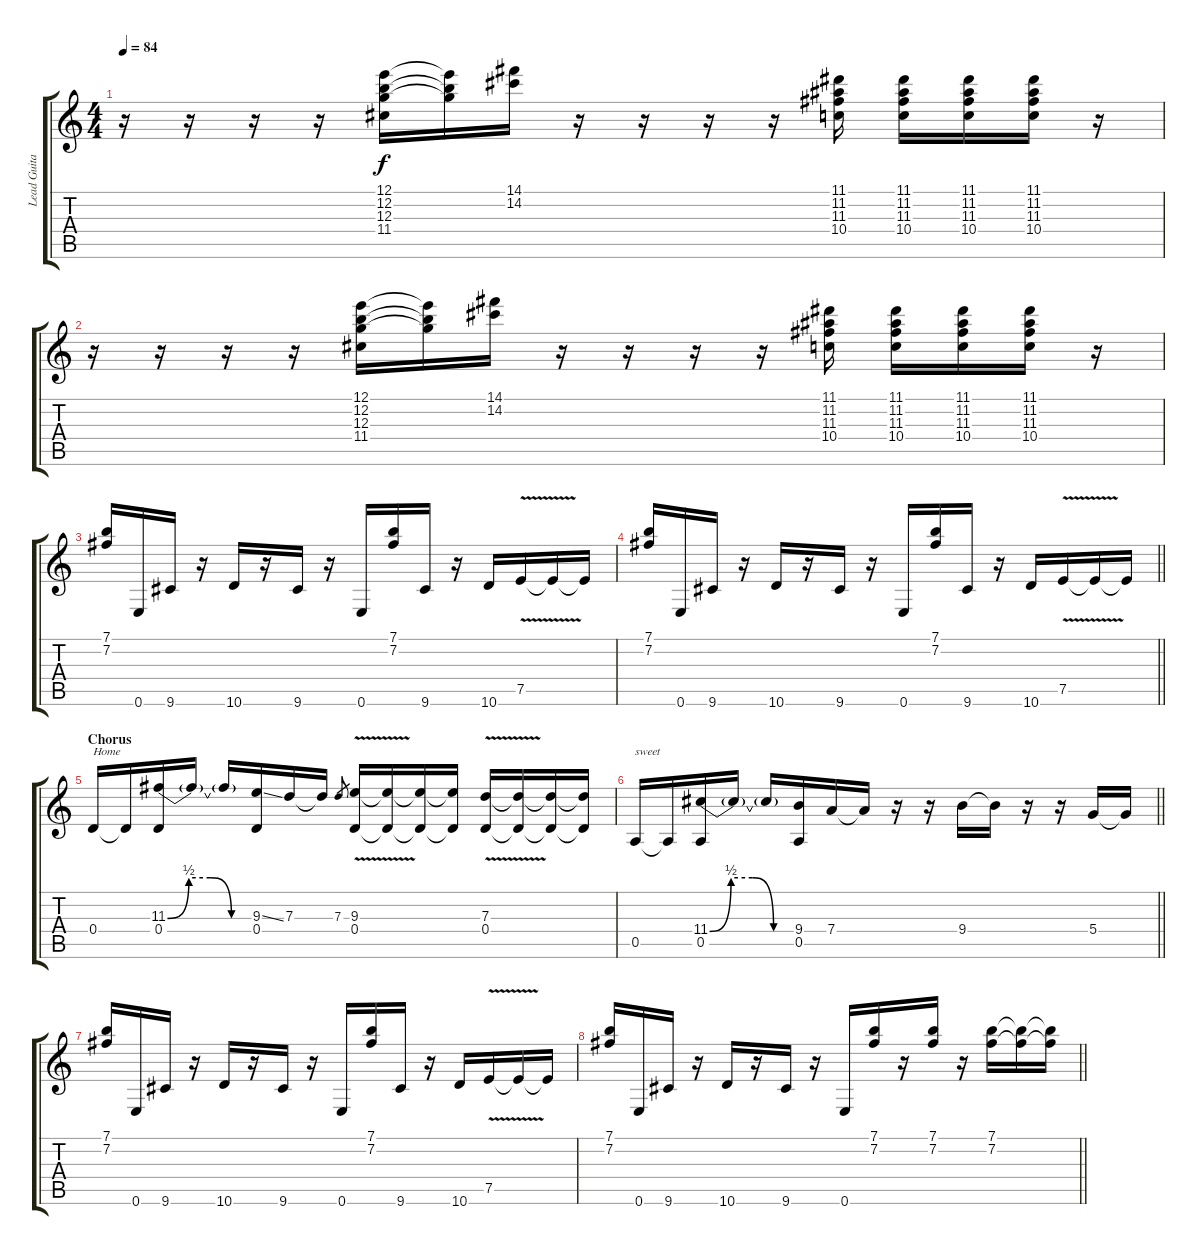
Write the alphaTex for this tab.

\track ("Lead Guitar" "Lead Guita") {instrument overdrivenguitar}
\staff {score tabs}
\tuning (E4 B3 G3 D3 A2 E2) {hide}
\ts (4 4)
\tempo 84
\clef g2
\ks c
r.16{dy f} r.16 r.16 r.16 (12.1 12.2 12.3 11.4).16 (12.1{t} 12.2{t} 12.3{t}).16 (14.1 14.2).16 r.16 r.16 r.16 r.16 (11.1 11.2 11.3 10.4).16 (11.1 11.2 11.3 10.4).16 (11.1 11.2 11.3 10.4).16 (11.1 11.2 11.3 10.4).16 r.16 |
r.16 r.16 r.16 r.16 (12.1 12.2 12.3 11.4).16 (12.1{t} 12.2{t} 12.3{t}).16 (14.1 14.2).16 r.16 r.16 r.16 r.16 (11.1 11.2 11.3 10.4).16 (11.1 11.2 11.3 10.4).16 (11.1 11.2 11.3 10.4).16 (11.1 11.2 11.3 10.4).16 r.16 |
(7.1 7.2).16 0.6.16 9.6.16 r.16 10.6.16 r.16 9.6.16 r.16 0.6.16 (7.1 7.2).16 9.6.16 r.16 10.6.16 7.5{v}.16 7.5{t}.16 7.5{t}.16 |
\barLineRight lightlight
(7.1 7.2).16 0.6.16 9.6.16 r.16 10.6.16 r.16 9.6.16 r.16 0.6.16 (7.1 7.2).16 9.6.16 r.16 10.6.16 7.5{v}.16 7.5{t}.16 7.5{t}.16 |
\section ("" "Chorus")
0.4.16{txt "Home"} 0.4{t}.16 (11.3{be (custom 0 0 15 2 30 2 45 0 60 0)} 0.4).16 11.3{t}.16 11.3{t}.16 (9.3{ss} 0.4).16 7.3.16 7.3{t}.16 7.3.8{gr} (9.3{v} 0.4{v}).16 (9.3{t} 0.4{t}).16 (9.3{t} 0.4{t}).16 (9.3{t} 0.4{t}).16 (7.3{v} 0.4{v}).16 (7.3{t} 0.4{t}).16 (7.3{t} 0.4{t}).16 (7.3{t} 0.4{t}).16 |
\barLineRight lightlight
0.5.16{txt "sweet"} 0.5{t}.16 (11.4{be (custom 0 0 15 2 30 2 45 0 60 0)} 0.5).16 11.4{t}.16 11.4{t}.16 (9.4 0.5).16 7.4.16 7.4{t}.16 r.16 r.16 9.4.16 9.4{t}.16 r.16 r.16 5.4.16 5.4{t}.16 |
(7.1 7.2).16 0.6.16 9.6.16 r.16 10.6.16 r.16 9.6.16 r.16 0.6.16 (7.1 7.2).16 9.6.16 r.16 10.6.16 7.5{v}.16 7.5{t}.16 7.5{t}.16 |
\barLineRight lightlight
(7.1 7.2).16 0.6.16 9.6.16 r.16 10.6.16 r.16 9.6.16 r.16 0.6.16 (7.1 7.2).16 r.16 (7.1 7.2).16 r.16 (7.1 7.2).16 (7.1{t} 7.2{t}).16 (7.1{t} 7.2{t}).16
